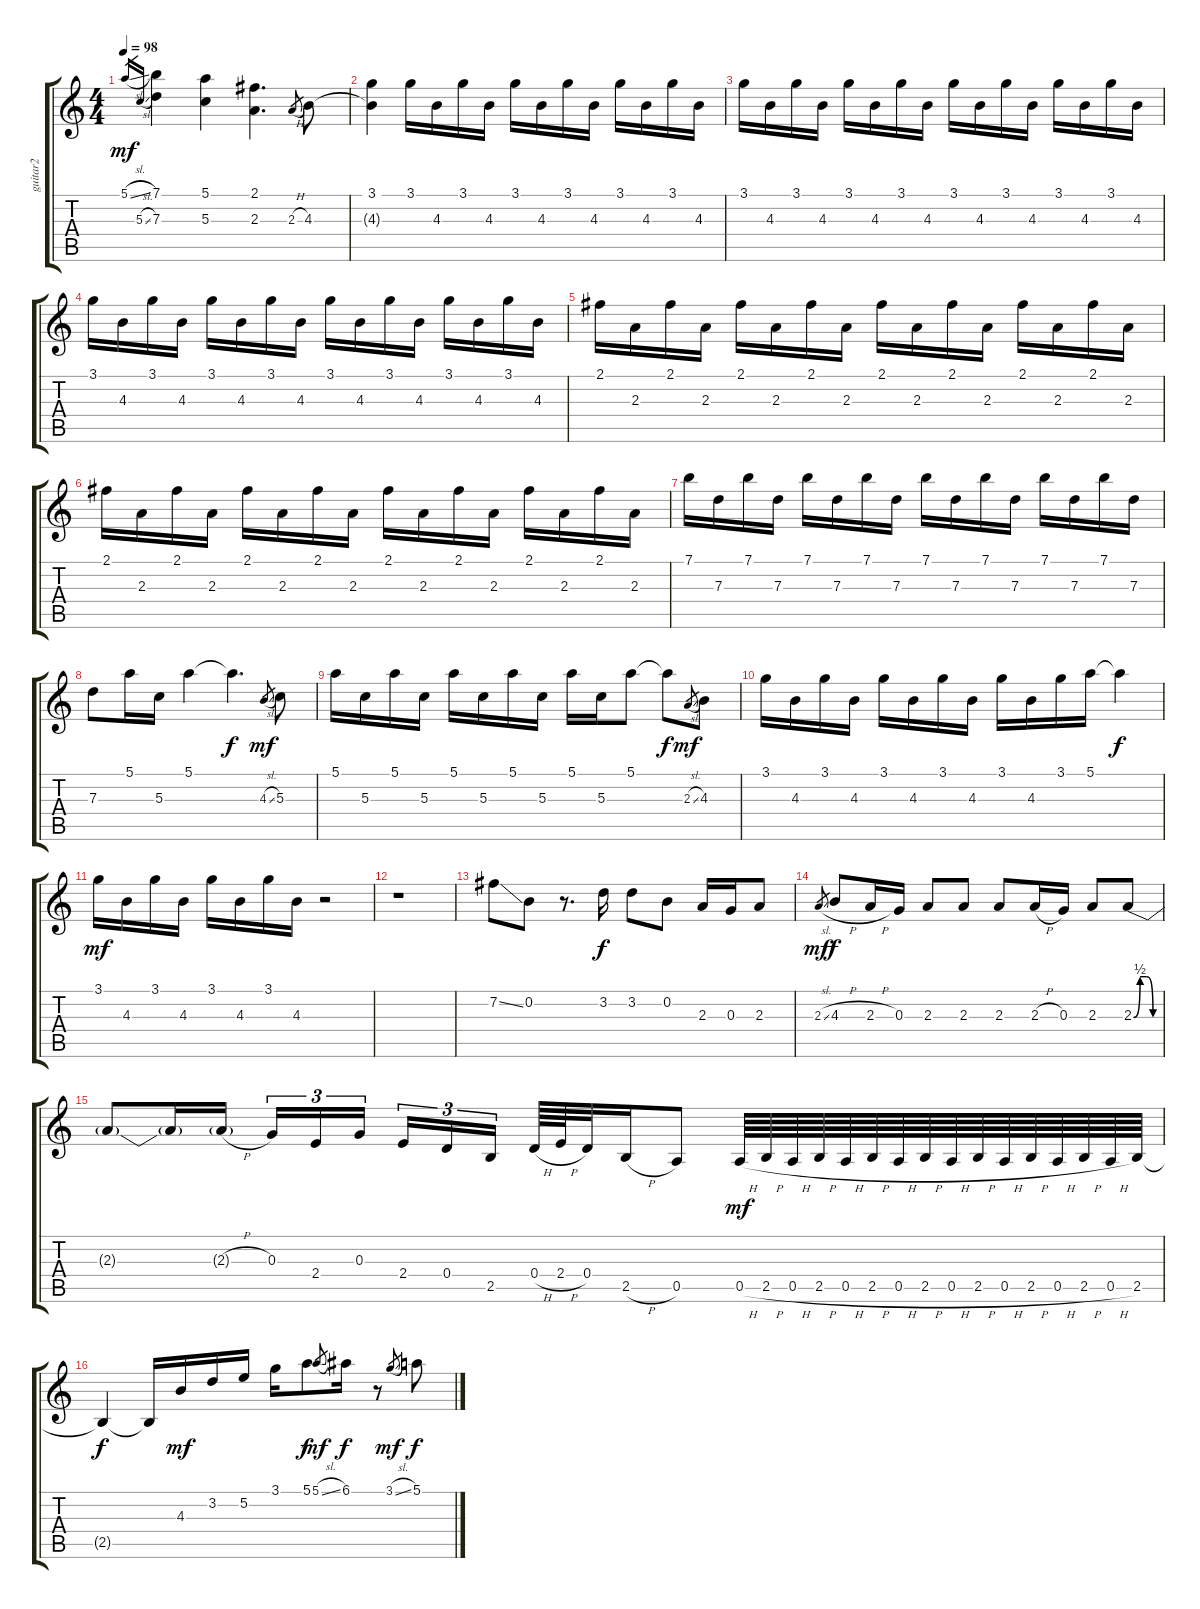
\track ("guitar2" "guitar2") {instrument electricguitarclean}
\staff {score tabs}
\tuning (E4 B3 G3 D3 A2 E2) {hide}
\ts (4 4)
\tempo 98
\clef g2
\ks c
5.1{sl}.16{gr dy mf instrument electricguitarclean} 5.3{sl}.16{gr} (7.1 7.3).4 (5.1 5.3).4 (2.1 2.3).4{d} 2.3{h}.8{gr} 4.3.8 |
(3.1 4.3{t}).4 3.1.16 4.3.16 3.1.16 4.3.16 3.1.16 4.3.16 3.1.16 4.3.16 3.1.16 4.3.16 3.1.16 4.3.16 |
3.1.16 4.3.16 3.1.16 4.3.16 3.1.16 4.3.16 3.1.16 4.3.16 3.1.16 4.3.16 3.1.16 4.3.16 3.1.16 4.3.16 3.1.16 4.3.16 |
3.1.16 4.3.16 3.1.16 4.3.16 3.1.16 4.3.16 3.1.16 4.3.16 3.1.16 4.3.16 3.1.16 4.3.16 3.1.16 4.3.16 3.1.16 4.3.16 |
2.1.16 2.3.16 2.1.16 2.3.16 2.1.16 2.3.16 2.1.16 2.3.16 2.1.16 2.3.16 2.1.16 2.3.16 2.1.16 2.3.16 2.1.16 2.3.16 |
2.1.16 2.3.16 2.1.16 2.3.16 2.1.16 2.3.16 2.1.16 2.3.16 2.1.16 2.3.16 2.1.16 2.3.16 2.1.16 2.3.16 2.1.16 2.3.16 |
7.1.16 7.3.16 7.1.16 7.3.16 7.1.16 7.3.16 7.1.16 7.3.16 7.1.16 7.3.16 7.1.16 7.3.16 7.1.16 7.3.16 7.1.16 7.3.16 |
7.3.8 5.1.16 5.3.16 5.1.4 5.1{t}.4{d dy f} 4.3{sl}.8{gr dy mf} 5.3.8 |
5.1.16 5.3.16 5.1.16 5.3.16 5.1.16 5.3.16 5.1.16 5.3.16 5.1.16 5.3.16 5.1.8 5.1{t}.8{dy f} 2.3{sl}.8{gr dy mf} 4.3.8 |
3.1.16 4.3.16 3.1.16 4.3.16 3.1.16 4.3.16 3.1.16 4.3.16 3.1.16 4.3.16 3.1.16 5.1.16 5.1{t}.4{dy f} |
3.1.16{dy mf} 4.3.16 3.1.16 4.3.16 3.1.16 4.3.16 3.1.16 4.3.16 r.2 |
r.1 |
7.2{ss}.8{volume 13} 0.2.8 r.8{d} 3.2.16{dy f} 3.2.8 0.2.8 2.3.16 0.3.16 2.3.8 |
2.3{sl}.8{gr dy mf} 4.3{h}.8{dy f} 2.3{h}.16 0.3.16 2.3.8 2.3.8 2.3.8 2.3{h}.16 0.3.16 2.3.8 2.3{be (custom 0 0 15 2 30 2 45 0 60 0)}.8 |
2.3{t}.8 2.3{t}.16 2.3{h g}.16 0.3.16{tu (3 2)} 2.4.16{tu (3 2)} 0.3.16{tu (3 2) beam splitsecondary} 2.4.16{tu (3 2)} 0.4.16{tu (3 2)} 2.5.16{tu (3 2)} 0.4{h}.64 2.4{h}.64 0.4.32 2.5{h}.16 0.5.8 0.5{h}.64{dy mf} 2.5{h}.64 0.5{h}.64 2.5{h}.64 0.5{h}.64 2.5{h}.64 0.5{h}.64 2.5{h}.64 0.5{h}.64 2.5{h}.64 0.5{h}.64 2.5{h}.64 0.5{h}.64 2.5{h}.64 0.5{h}.64 2.5.64 |
2.5{t}.4{dy f} 2.5{t}.16 4.3.16{dy mf} 3.2.16 5.2.16 3.1.16 5.1.8{dy f} 5.1{sl}.8{gr dy mf} 6.1.16{dy f} r.8 3.1{sl}.8{gr dy mf} 5.1.8{dy f}
